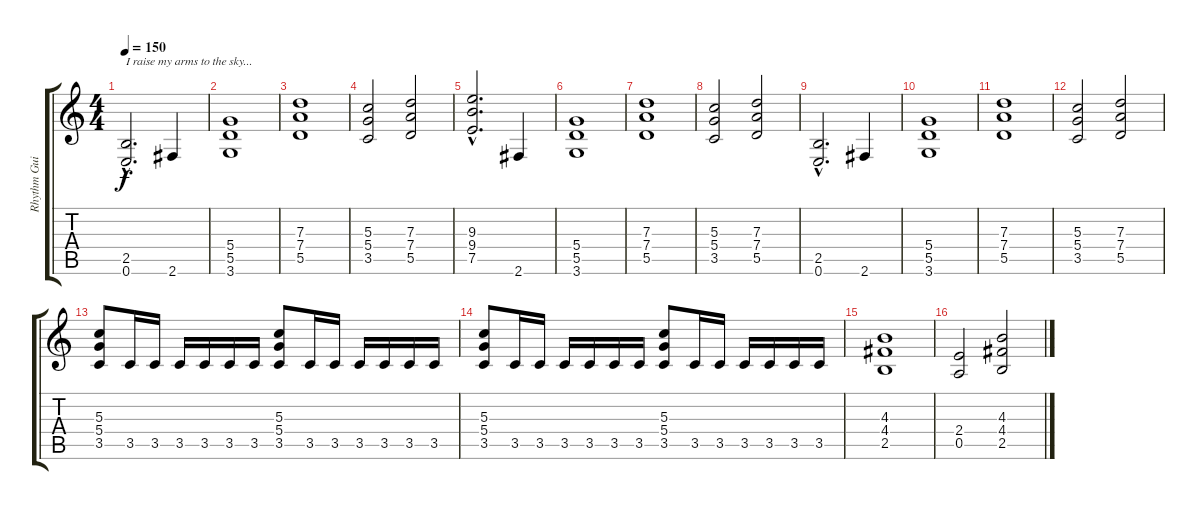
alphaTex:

\track ("Rhythm Guitar" "Rhythm Gui") {instrument distortionguitar}
\staff {score tabs}
\tuning (E4 B3 G3 D3 A2 E2) {hide}
\ts (4 4)
\tempo 150
\clef g2
\ks c
(2.5{hac} 0.6{hac}).2{d txt "I raise my arms to the sky..." dy f} 2.6.4 |
(5.4 5.5 3.6).1 |
(7.3 7.4 5.5).1 |
(5.3 5.4 3.5).2 (7.3 7.4 5.5).2 |
(9.3{hac} 9.4{hac} 7.5{hac}).2{d} 2.6.4 |
(5.4 5.5 3.6).1 |
(7.3 7.4 5.5).1 |
(5.3 5.4 3.5).2 (7.3 7.4 5.5).2 |
(2.5{hac} 0.6{hac}).2{d} 2.6.4 |
(5.4 5.5 3.6).1 |
(7.3 7.4 5.5).1 |
(5.3 5.4 3.5).2 (7.3 7.4 5.5).2 |
(5.3 5.4 3.5).8 3.5.16 3.5.16 3.5.16 3.5.16 3.5.16 3.5.16 (5.3 5.4 3.5).8 3.5.16 3.5.16 3.5.16 3.5.16 3.5.16 3.5.16 |
(5.3 5.4 3.5).8 3.5.16 3.5.16 3.5.16 3.5.16 3.5.16 3.5.16 (5.3 5.4 3.5).8 3.5.16 3.5.16 3.5.16 3.5.16 3.5.16 3.5.16 |
(4.3 4.4 2.5).1 |
(2.4 0.5).2 (4.3 4.4 2.5).2
